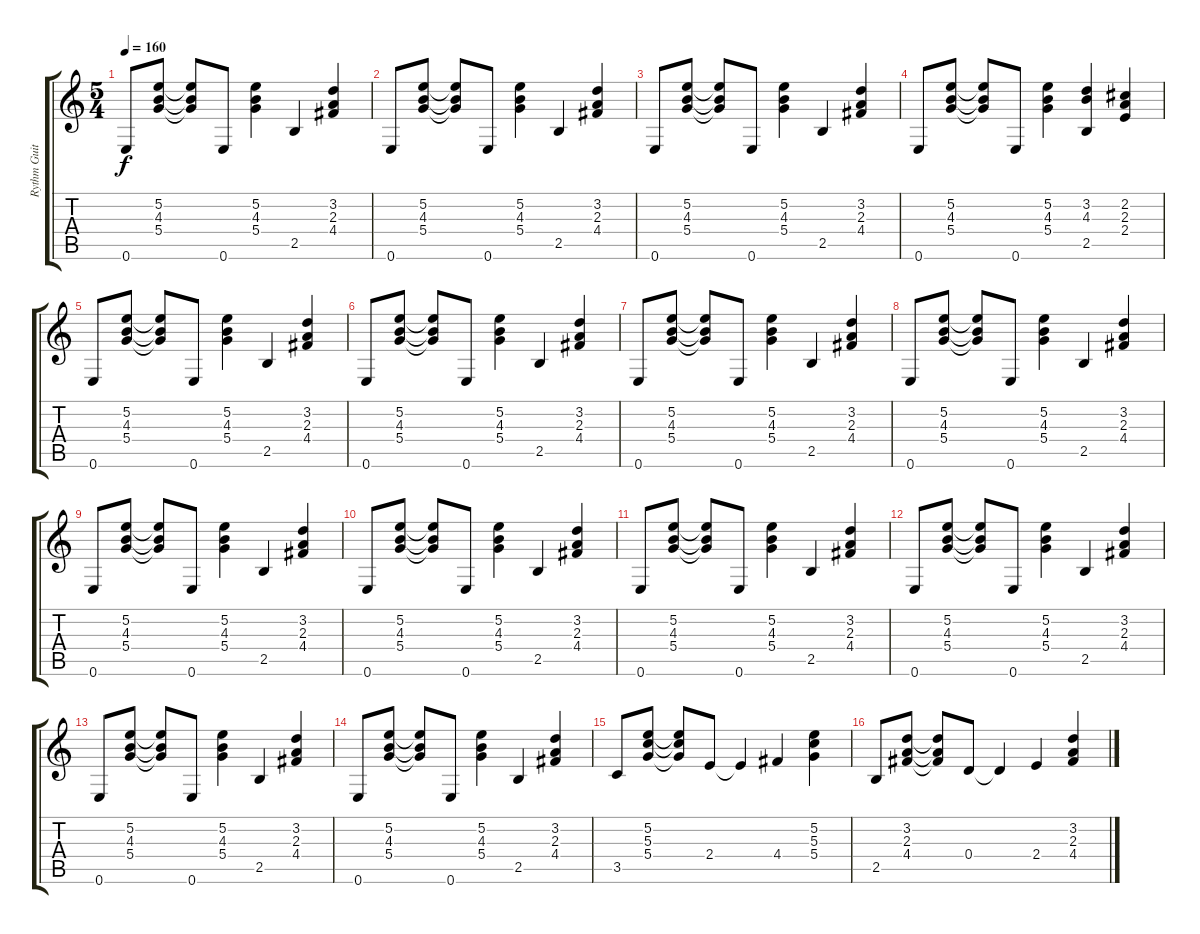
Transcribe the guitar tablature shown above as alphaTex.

\track ("Rythm Guitar" "Rythm Guit") {instrument acousticguitarnylon}
\staff {score tabs}
\tuning (E4 B3 G3 D3 A2 E2) {hide}
\ts (5 4)
\tempo 160
\clef g2
\ks c
0.6.8{dy f} (5.2 4.3 5.4).8 (5.2{t} 4.3{t} 5.4{t}).8 0.6.8 (5.2 4.3 5.4).4 2.5.4 (3.2 2.3 4.4).4 |
0.6.8 (5.2 4.3 5.4).8 (5.2{t} 4.3{t} 5.4{t}).8 0.6.8 (5.2 4.3 5.4).4 2.5.4 (3.2 2.3 4.4).4 |
0.6.8 (5.2 4.3 5.4).8 (5.2{t} 4.3{t} 5.4{t}).8 0.6.8 (5.2 4.3 5.4).4 2.5.4 (3.2 2.3 4.4).4 |
0.6.8 (5.2 4.3 5.4).8 (5.2{t} 4.3{t} 5.4{t}).8 0.6.8 (5.2 4.3 5.4).4 (3.2 4.3 2.5).4 (2.2 2.3 2.4).4 |
0.6.8 (5.2 4.3 5.4).8 (5.2{t} 4.3{t} 5.4{t}).8 0.6.8 (5.2 4.3 5.4).4 2.5.4 (3.2 2.3 4.4).4 |
0.6.8 (5.2 4.3 5.4).8 (5.2{t} 4.3{t} 5.4{t}).8 0.6.8 (5.2 4.3 5.4).4 2.5.4 (3.2 2.3 4.4).4 |
0.6.8 (5.2 4.3 5.4).8 (5.2{t} 4.3{t} 5.4{t}).8 0.6.8 (5.2 4.3 5.4).4 2.5.4 (3.2 2.3 4.4).4 |
0.6.8 (5.2 4.3 5.4).8 (5.2{t} 4.3{t} 5.4{t}).8 0.6.8 (5.2 4.3 5.4).4 2.5.4 (3.2 2.3 4.4).4 |
0.6.8 (5.2 4.3 5.4).8 (5.2{t} 4.3{t} 5.4{t}).8 0.6.8 (5.2 4.3 5.4).4 2.5.4 (3.2 2.3 4.4).4 |
0.6.8 (5.2 4.3 5.4).8 (5.2{t} 4.3{t} 5.4{t}).8 0.6.8 (5.2 4.3 5.4).4 2.5.4 (3.2 2.3 4.4).4 |
0.6.8 (5.2 4.3 5.4).8 (5.2{t} 4.3{t} 5.4{t}).8 0.6.8 (5.2 4.3 5.4).4 2.5.4 (3.2 2.3 4.4).4 |
0.6.8 (5.2 4.3 5.4).8 (5.2{t} 4.3{t} 5.4{t}).8 0.6.8 (5.2 4.3 5.4).4 2.5.4 (3.2 2.3 4.4).4 |
0.6.8 (5.2 4.3 5.4).8 (5.2{t} 4.3{t} 5.4{t}).8 0.6.8 (5.2 4.3 5.4).4 2.5.4 (3.2 2.3 4.4).4 |
0.6.8 (5.2 4.3 5.4).8 (5.2{t} 4.3{t} 5.4{t}).8 0.6.8 (5.2 4.3 5.4).4 2.5.4 (3.2 2.3 4.4).4 |
3.5.8 (5.2 5.3 5.4).8 (5.2{t} 5.3{t} 5.4{t}).8 2.4.8 2.4{t}.4 4.4.4 (5.2 5.3 5.4).4 |
2.5.8 (3.2 2.3 4.4).8 (3.2{t} 2.3{t} 4.4{t}).8 0.4.8 0.4{t}.4 2.4.4 (3.2 2.3 4.4).4
